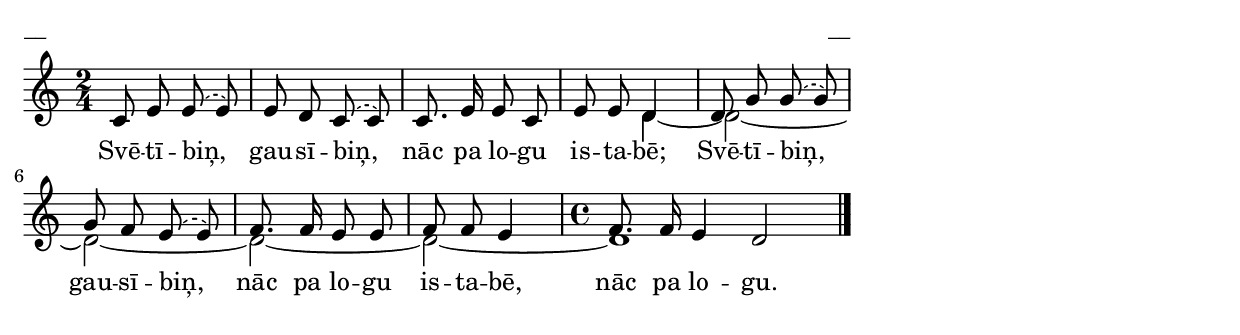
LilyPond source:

\version "2.13.18"
\paper {
line-width = 14\cm
left-margin = 0.4\cm
between-system-padding = 0.1\cm
between-system-space = 0.1\cm
}
% AALapas,
% Svētībiņ, gausībiņ
\layout {
indent = #0
ragged-last = ##f
}


voiceA = \relative c' {
\clef "treble"
\key c \major
\time 2/4
\slurDashed
c8 e e8( e) |
e8 d c8( c) |
c8. e16 e8 c |
e8 e d4 |
d8 g g8( g) |
g8 f e8( e) |
f8. f16 e8 e |
f8 f e4 |
\time 4/4 
f8. f16 e4 d2 |
\bar"|."
}


voiceB = \relative c' {
\clef "treble"
\key c \major
\time 2/4
s2 | s2 | s2 | s4 d4~ | d2~ | d2~ | d2~ | d2~ | 
\time 4/4
d1 |
\bar "|."
}

lyricA = \lyricmode {
Svē -- tī -- biņ, gau -- sī -- biņ, nāc pa lo -- gu is -- ta -- bē;
Svē -- tī -- biņ, gau -- sī -- biņ, nāc pa lo -- gu is -- ta -- bē, nāc pa lo -- gu.
}

lyricB = \lyricmode {
_ Ē -- ē
}


fullScore = <<
\new Staff {
<<
\new Voice = "voiceA" { \voiceOne \autoBeamOff \voiceA }
\lyricsto "voiceA" \new Lyrics \lyricA
\new Voice = "voiceB" { \voiceTwo \autoBeamOff \voiceB }
\lyricsto "voiceB" \new Lyrics \lyricB
>>
}
>>


\score {
\fullScore
\header { piece = "__" opus = "__" }
}
\markup { \with-color #(x11-color 'white) \sans \smaller "__" }
\score {
\unfoldRepeats
\fullScore
\midi {
\context { \Staff \remove "Staff_performer" }
\context { \Voice \consists "Staff_performer" }
}
}


